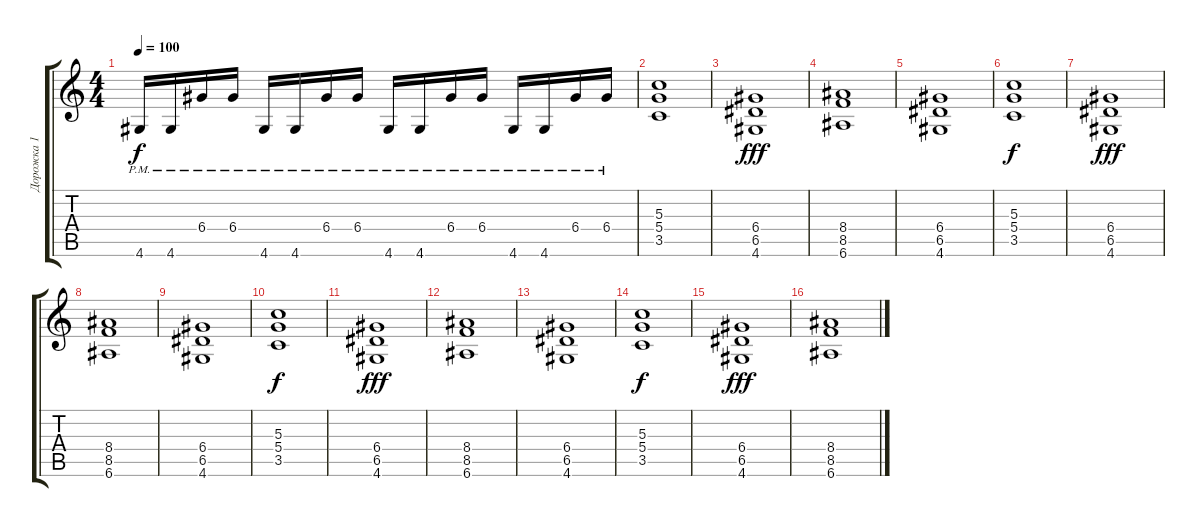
\track ("Дорожка 1" "Дорожка 1") {instrument distortionguitar}
\staff {score tabs}
\tuning (E4 B3 G3 D3 A2 E2) {hide}
\ts (4 4)
\tempo 100
\clef g2
\ks c
4.6{pm}.16{dy f} 4.6{pm}.16 6.4{pm}.16 6.4{pm}.16 4.6{pm}.16 4.6{pm}.16 6.4{pm}.16 6.4{pm}.16 4.6{pm}.16 4.6{pm}.16 6.4{pm}.16 6.4{pm}.16 4.6{pm}.16 4.6{pm}.16 6.4{pm}.16 6.4{pm}.16 |
(5.3 5.4 3.5).1 |
(6.4 6.5 4.6).1{dy fff} |
(8.4 8.5 6.6).1 |
(6.4 6.5 4.6).1 |
(5.3 5.4 3.5).1{dy f} |
(6.4 6.5 4.6).1{dy fff} |
(8.4 8.5 6.6).1 |
(6.4 6.5 4.6).1 |
(5.3 5.4 3.5).1{dy f} |
(6.4 6.5 4.6).1{dy fff} |
(8.4 8.5 6.6).1 |
(6.4 6.5 4.6).1 |
(5.3 5.4 3.5).1{dy f} |
(6.4 6.5 4.6).1{dy fff} |
(8.4 8.5 6.6).1
